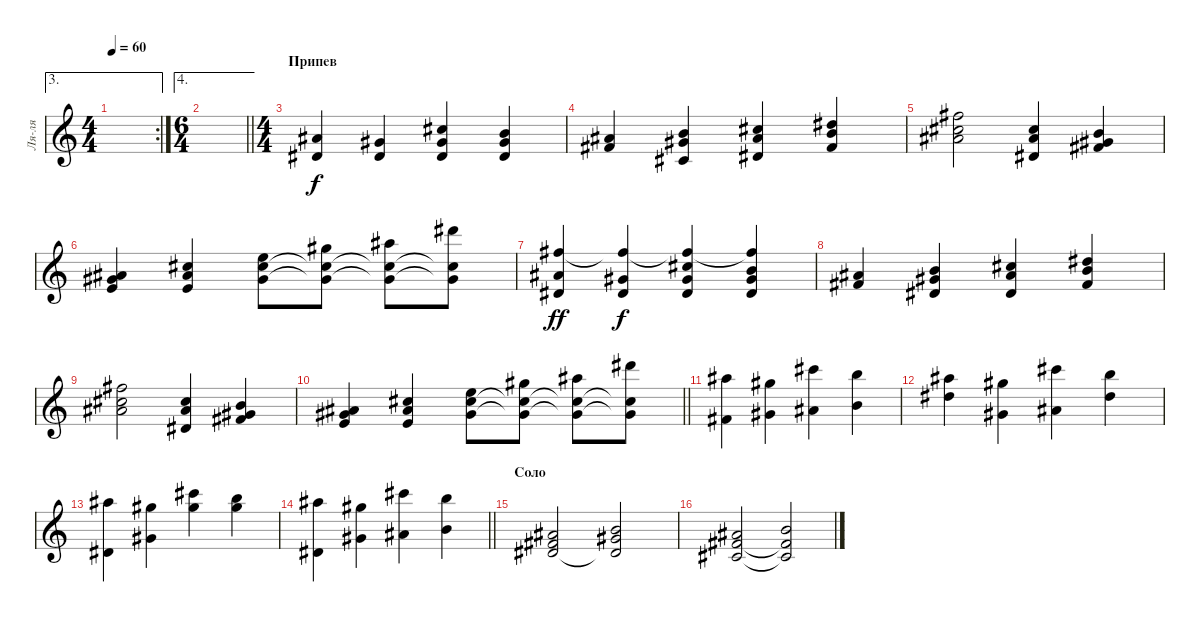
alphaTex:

\track ("Ля-ля" "Ля-ля") {instrument stringensemble2}
\staff {score}
\tuning (E4 B3 G3 D3 A2 E2) {hide}
\ae 3
\rc 2
\ts (4 4)
\tempo 60
\clef g2
\ks c
|
\ae 4
\ts (6 4)
\barLineRight lightlight
|
\ts (4 4)
\section ("" "Припев")
(6.1 4.2).4 (4.1 4.2).4 (9.1 9.2 8.3).4 (7.1 9.2 8.3).4 |
(6.1 7.2).4 (7.1 9.2 6.3).4 (9.1 11.2 8.3).4 (11.1 12.2 16.4).4 |
(14.1 14.2 15.3).2 (9.1 11.2 8.3).4 (7.1 9.2 11.3).4 |
(6.1 9.2 9.3).4 (9.1 11.2 9.3).4 (12.1 14.2 13.3).8 (16.1 14.2{t} 13.3{t}).8 (18.1 14.2{t} 13.3{t}).8 (23.1 14.2{t} 13.3{t}).8 |
(14.1 11.2 8.3).4{dy ff} (14.1{t} 9.2 8.3).4{dy f} (14.1{t} 14.2 13.3 13.4).4 (14.1{t} 12.2 13.3 13.4).4 |
(6.1 7.2).4 (7.1 9.2 8.3).4 (9.1 11.2 8.3).4 (11.1 12.2 16.4).4 |
(14.1 14.2 15.3).2 (9.1 11.2 8.3).4 (7.1 9.2 11.3).4 |
\barLineRight lightlight
(6.1 9.2 9.3).4 (9.1 11.2 9.3).4 (12.1 14.2 13.3).8 (16.1 14.2{t} 13.3{t}).8 (18.1 14.2{t} 13.3{t}).8 (23.1 14.2{t} 13.3{t}).8 |
(18.1 7.2).4 (16.1 9.2).4 (21.1 11.2).4 (19.1 12.2).4 |
(18.1 16.2).4 (16.1 9.2).4 (21.1 11.2).4 (19.1 16.2).4 |
(18.1 4.2).4 (16.1 9.2).4 (21.1 21.2).4 (19.1 21.2).4 |
\barLineRight lightlight
(18.1 4.2).4 (16.1 9.2).4 (21.1 11.2).4 (19.1 12.2).4 |
\section ("" "Соло")
(6.1 7.2 8.3).2 (7.1 9.2 8.3{t}).2 |
(6.1 7.2 6.3).2 (7.1 7.2{t} 6.3{t}).2
